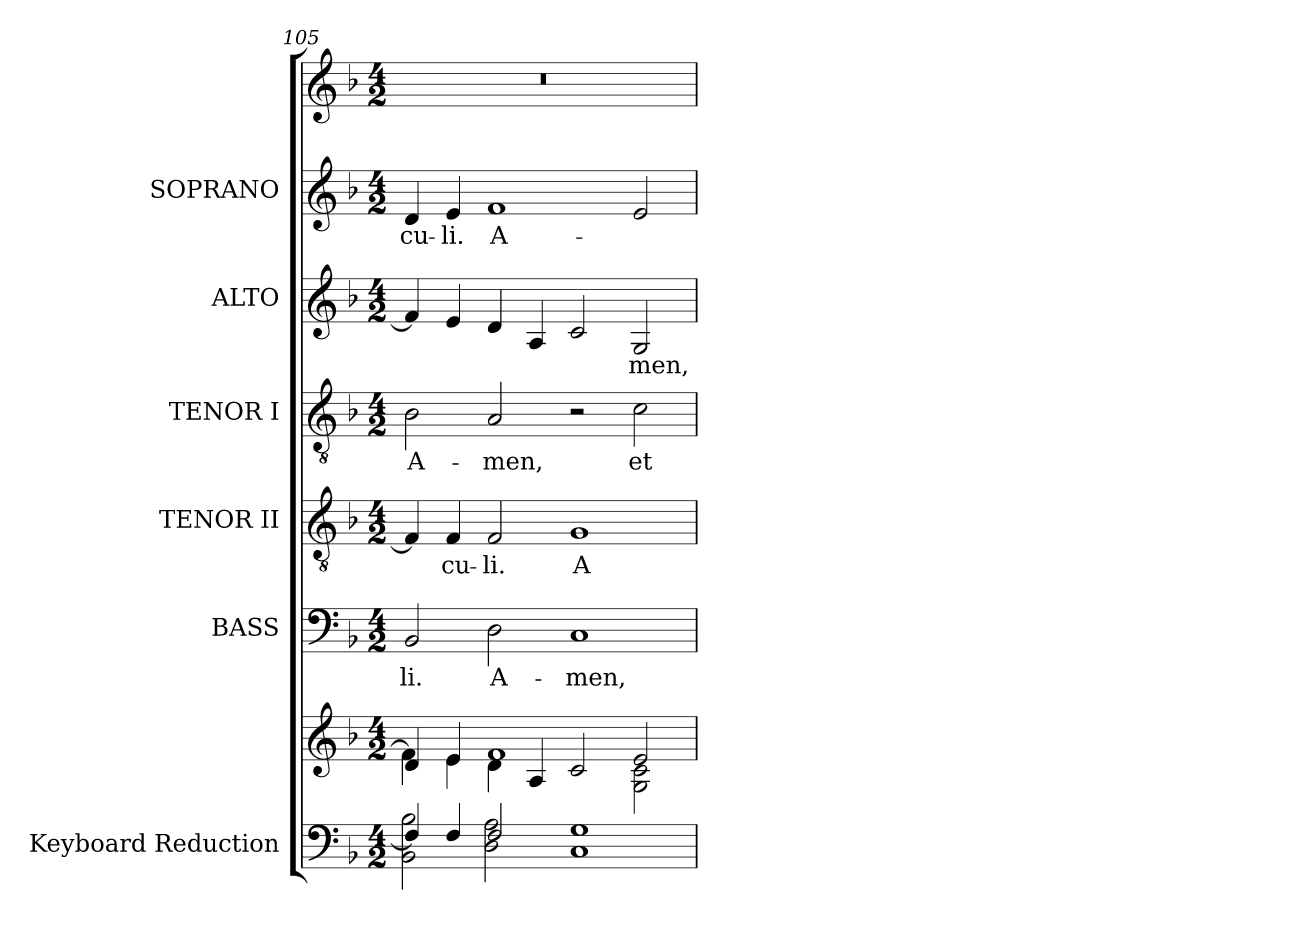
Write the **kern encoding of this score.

**kern	**kern	**kern	**text	**kern	**text	**kern	**text	**kern	**text	**kern	**text	**kern
*part7	*part7	*part6	*part6	*part5	*part5	*part4	*part4	*part3	*part3	*part2	*part2	*part1
*staff8	*staff7	*staff6	*staff6	*staff5	*staff5	*staff4	*staff4	*staff3	*staff3	*staff2	*staff2	*staff1
*I"Keyboard Reduction	*	*I"BASS	*	*I"TENOR II	*	*I"TENOR I	*	*I"ALTO	*	*I"SOPRANO	*	*
*I'Reduc.	*	*I'B.	*	*I'T. II	*	*I'T. I	*	*I'A.	*	*I'S.	*	*
!!LO:PB:g=z
*clefF4	*clefG2	*clefF4	*	*clefGv2	*	*clefGv2	*	*clefG2	*	*clefG2	*	*clefG2
*	*	*	*	*ITrd7c12	*	*ITrd7c12	*	*	*	*	*	*
*k[b-]	*k[b-]	*k[b-]	*	*k[b-]	*	*k[b-]	*	*k[b-]	*	*k[b-]	*	*k[b-]
*F:	*F:	*F:	*	*F:	*	*F:	*	*F:	*	*F:	*	*F:
*M4/2	*M4/2	*M4/2	*	*M4/2	*	*M4/2	*	*M4/2	*	*M4/2	*	*M4/2
=105	=105	=105	=105	=105	=105	=105	=105	=105	=105	=105	=105	=105
*^	*^	*	*	*	*	*	*	*	*	*	*	*
!	!	!	!	!	!LO:LY:b:color=#000000	!	!	!	!	!	!	!	!	!
!	!	!	!	!	!	!	!	!	!LO:LY:b:color=#000000	!	!	!	!	!
!	!	!	!	!	!	!	!	!	!	!	!	!	!LO:LY:b:color=#000000	!LO:N:vis=1
4Fi/]	2BB-i\ 2B-i	4di/	4fi\]	2BB-i/	-li.	4FFi/]	.	2BB-i\	A-	4fi/]	.	4di/	-cu-	0r
!	!	!	!	!	!	!	!LO:LY:b:color=#000000	!	!	!	!	!	!	!
!	!	!	!	!	!	!	!	!	!	!	!	!	!LO:LY:b:color=#000000	!
4Fi/	.	4ei/	4ei\	.	.	4FFi/	-cu-	.	.	4ei/	.	4ei/	-li.	.
!	!	!	!	!	!LO:LY:b:color=#000000	!	!	!	!	!	!	!	!	!
!	!	!	!	!	!	!	!LO:LY:b:color=#000000	!	!	!	!	!	!	!
!	!	!	!	!	!	!	!	!	!LO:LY:b:color=#000000	!	!	!	!	!
!	!	!	!	!	!	!	!	!	!	!	!	!	!LO:LY:b:color=#000000	!
2Fi/	2Di\ 2Ai	1fi	4di\	2Di\	A-	2FFi/	-li.	2AAi/	-men,	4di/	.	1fi	A-	.
.	.	.	4Ai/	.	.	.	.	.	.	4Ai/	.	.	.	.
!	!	!	!	!	!LO:LY:b:color=#000000	!	!	!	!	!	!	!	!	!
!	!	!	!	!	!	!	!LO:LY:b:color=#000000	!	!	!	!	!	!	!
1Gi	1Ci	.	2ci/	1Ci	-men,	1GGi	A-	2r	.	2ci/	.	.	.	.
!	!	!	!	!	!	!	!	!	!LO:LY:b:color=#000000	!	!	!	!	!
!	!	!	!	!	!	!	!	!	!	!	!LO:LY:b:color=#000000	!	!	!
.	.	2ei/	2Gi\ 2ci	.	.	.	.	2Ci\	et	2Gi/	-men,	2ei/	.	.
*v	*v	*	*	*	*	*	*	*	*	*	*	*	*	*
*	*v	*v	*	*	*	*	*	*	*	*	*	*	*
=	=	=	=	=	=	=	=	=	=	=	=	=
*-	*-	*-	*-	*-	*-	*-	*-	*-	*-	*-	*-	*-
